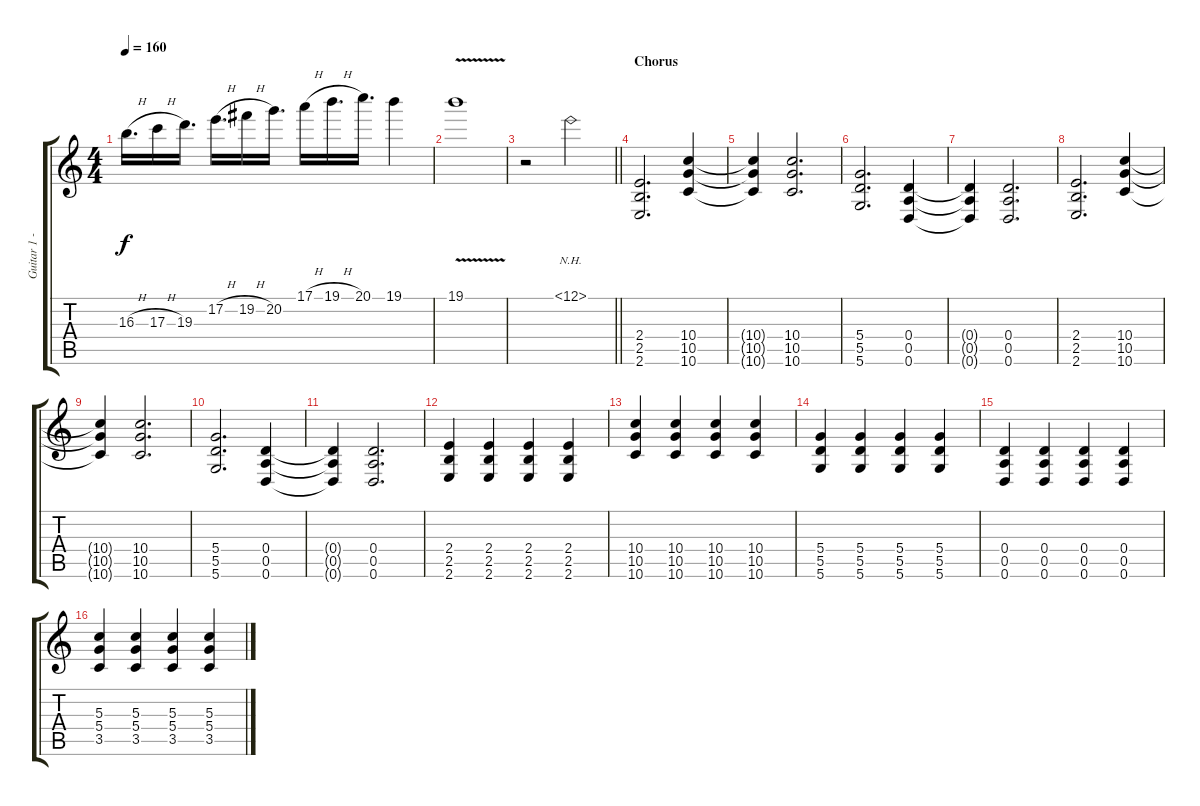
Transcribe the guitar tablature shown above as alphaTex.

\track ("Guitar 1 - Ben Kasica" "Guitar 1 -") {instrument distortionguitar}
\staff {score tabs}
\tuning (E4 B3 G3 D3 A2 D2) {hide}
\ts (4 4)
\tempo 160
\clef g2
\ks c
16.3{h}.16{d dy f} 17.3{h}.16 19.3.16{d} 17.2{h}.16{d} 19.2{h}.16 20.2.16{d} 17.1{h}.16 19.1{h}.16{d} 20.1.16{d} 19.1.4 |
19.1{v}.1 |
\barLineRight lightlight
r.2 12.1{nh}.2 |
\section ("" "Chorus")
(2.4 2.5 2.6).2{d} (10.4 10.5 10.6).4 |
(10.4{t} 10.5{t} 10.6{t}).4 (10.4 10.5 10.6).2{d} |
(5.4 5.5 5.6).2{d} (0.4 0.5 0.6).4 |
(0.4{t} 0.5{t} 0.6{t}).4 (0.4 0.5 0.6).2{d} |
(2.4 2.5 2.6).2{d} (10.4 10.5 10.6).4 |
(10.4{t} 10.5{t} 10.6{t}).4 (10.4 10.5 10.6).2{d} |
(5.4 5.5 5.6).2{d} (0.4 0.5 0.6).4 |
(0.4{t} 0.5{t} 0.6{t}).4 (0.4 0.5 0.6).2{d} |
(2.4 2.5 2.6).4 (2.4 2.5 2.6).4 (2.4 2.5 2.6).4 (2.4 2.5 2.6).4 |
(10.4 10.5 10.6).4 (10.4 10.5 10.6).4 (10.4 10.5 10.6).4 (10.4 10.5 10.6).4 |
(5.4 5.5 5.6).4 (5.4 5.5 5.6).4 (5.4 5.5 5.6).4 (5.4 5.5 5.6).4 |
(0.4 0.5 0.6).4 (0.4 0.5 0.6).4 (0.4 0.5 0.6).4 (0.4 0.5 0.6).4 |
(5.3 5.4 3.5).4 (5.3 5.4 3.5).4 (5.3 5.4 3.5).4 (5.3 5.4 3.5).4
